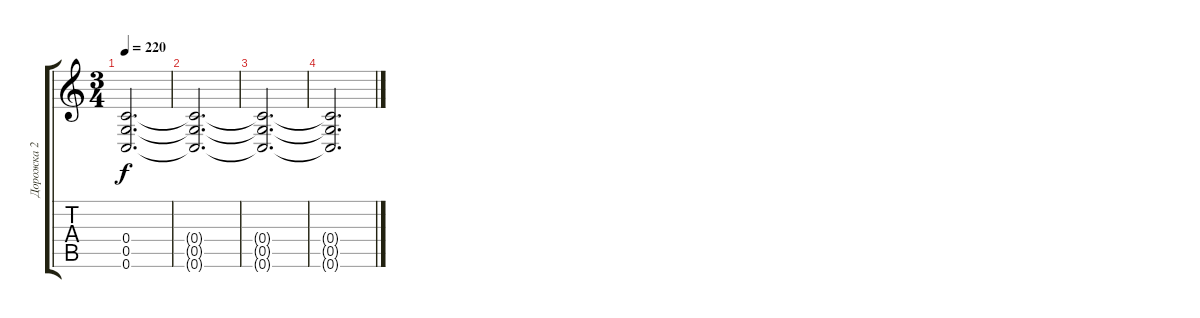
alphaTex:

\track ("Дорожка 2" "Дорожка 2") {instrument distortionguitar}
\staff {score tabs}
\tuning (D4 A3 F3 C3 G2 C2) {hide}
\ts (3 4)
\tempo 220
\clef g2
\ks c
(0.4 0.5 0.6).2{d dy f} |
(0.4{t} 0.5{t} 0.6{t}).2{d} |
(0.4{t} 0.5{t} 0.6{t}).2{d} |
(0.4{t} 0.5{t} 0.6{t}).2{d}
